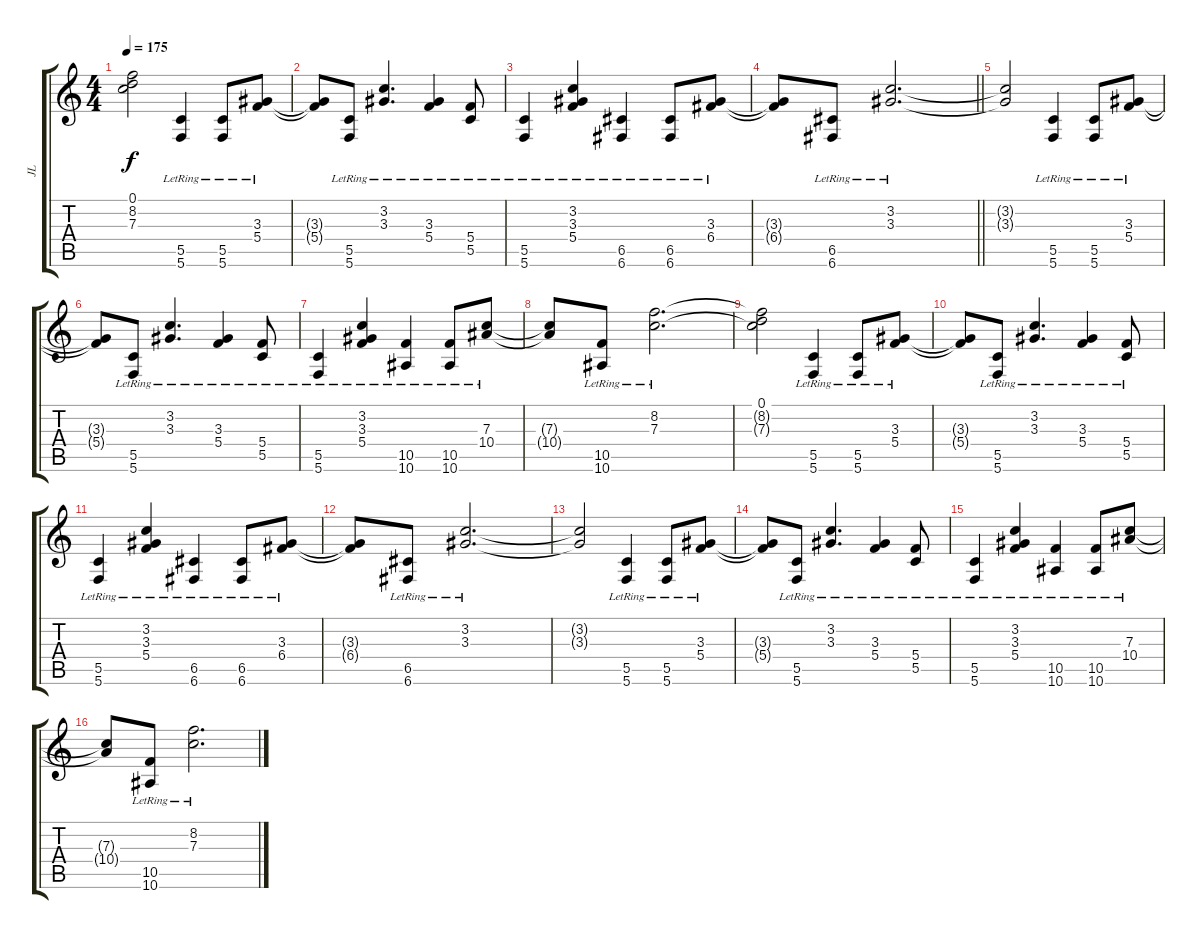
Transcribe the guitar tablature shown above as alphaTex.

\track ("JL" "JL") {instrument electricguitarjazz}
\staff {score tabs}
\tuning (D4 A3 F3 C3 G2 C2) {hide}
\ts (4 4)
\tempo 175
\clef g2
\ks c
(0.1 8.2{t} 7.3{t}).2{dy f} (5.5{lr} 5.6{lr}).4 (5.5{lr} 5.6{lr}).8 (3.3{lr} 5.4{lr}).8 |
(3.3{t} 5.4{t}).8 (5.5{lr} 5.6{lr}).8 (3.2{lr} 3.3{lr}).4{d} (3.3{lr} 5.4{lr}).4 (5.4{lr} 5.5{lr}).8 |
(5.5{lr} 5.6{lr}).4 (3.2{lr} 3.3{lr} 5.4{lr}).4 (6.5{lr} 6.6{lr}).4 (6.5{lr} 6.6{lr}).8 (3.3{lr} 6.4{lr}).8 |
\barLineRight lightlight
(3.3{t} 6.4{t}).8 (6.5{lr} 6.6{lr}).8 (3.2{lr} 3.3{lr}).2{d} |
\section ("" "")
(3.2{t} 3.3{t}).2 (5.5{lr} 5.6{lr}).4 (5.5{lr} 5.6{lr}).8 (3.3{lr} 5.4{lr}).8 |
(3.3{t} 5.4{t}).8 (5.5{lr} 5.6{lr}).8 (3.2{lr} 3.3{lr}).4{d} (3.3{lr} 5.4{lr}).4 (5.4{lr} 5.5{lr}).8 |
(5.5{lr} 5.6{lr}).4 (3.2{lr} 3.3{lr} 5.4{lr}).4 (10.5{lr} 10.6{lr}).4 (10.5{lr} 10.6{lr}).8 (7.3{lr} 10.4{lr}).8 |
(7.3{t} 10.4{t}).8 (10.5{lr} 10.6{lr}).8 (8.2{lr} 7.3{lr}).2{d} |
(0.1 8.2{t} 7.3{t}).2 (5.5{lr} 5.6{lr}).4 (5.5{lr} 5.6{lr}).8 (3.3{lr} 5.4{lr}).8 |
(3.3{t} 5.4{t}).8 (5.5{lr} 5.6{lr}).8 (3.2{lr} 3.3{lr}).4{d} (3.3{lr} 5.4{lr}).4 (5.4{lr} 5.5{lr}).8 |
(5.5{lr} 5.6{lr}).4 (3.2{lr} 3.3{lr} 5.4{lr}).4 (6.5{lr} 6.6{lr}).4 (6.5{lr} 6.6{lr}).8 (3.3{lr} 6.4{lr}).8 |
(3.3{t} 6.4{t}).8 (6.5{lr} 6.6{lr}).8 (3.2{lr} 3.3{lr}).2{d} |
(3.2{t} 3.3{t}).2 (5.5{lr} 5.6{lr}).4 (5.5{lr} 5.6{lr}).8 (3.3{lr} 5.4{lr}).8 |
(3.3{t} 5.4{t}).8 (5.5{lr} 5.6{lr}).8 (3.2{lr} 3.3{lr}).4{d} (3.3{lr} 5.4{lr}).4 (5.4{lr} 5.5{lr}).8 |
(5.5{lr} 5.6{lr}).4 (3.2{lr} 3.3{lr} 5.4{lr}).4 (10.5{lr} 10.6{lr}).4 (10.5{lr} 10.6{lr}).8 (7.3{lr} 10.4{lr}).8 |
(7.3{t} 10.4{t}).8 (10.5{lr} 10.6{lr}).8 (8.2{lr} 7.3{lr}).2{d}
